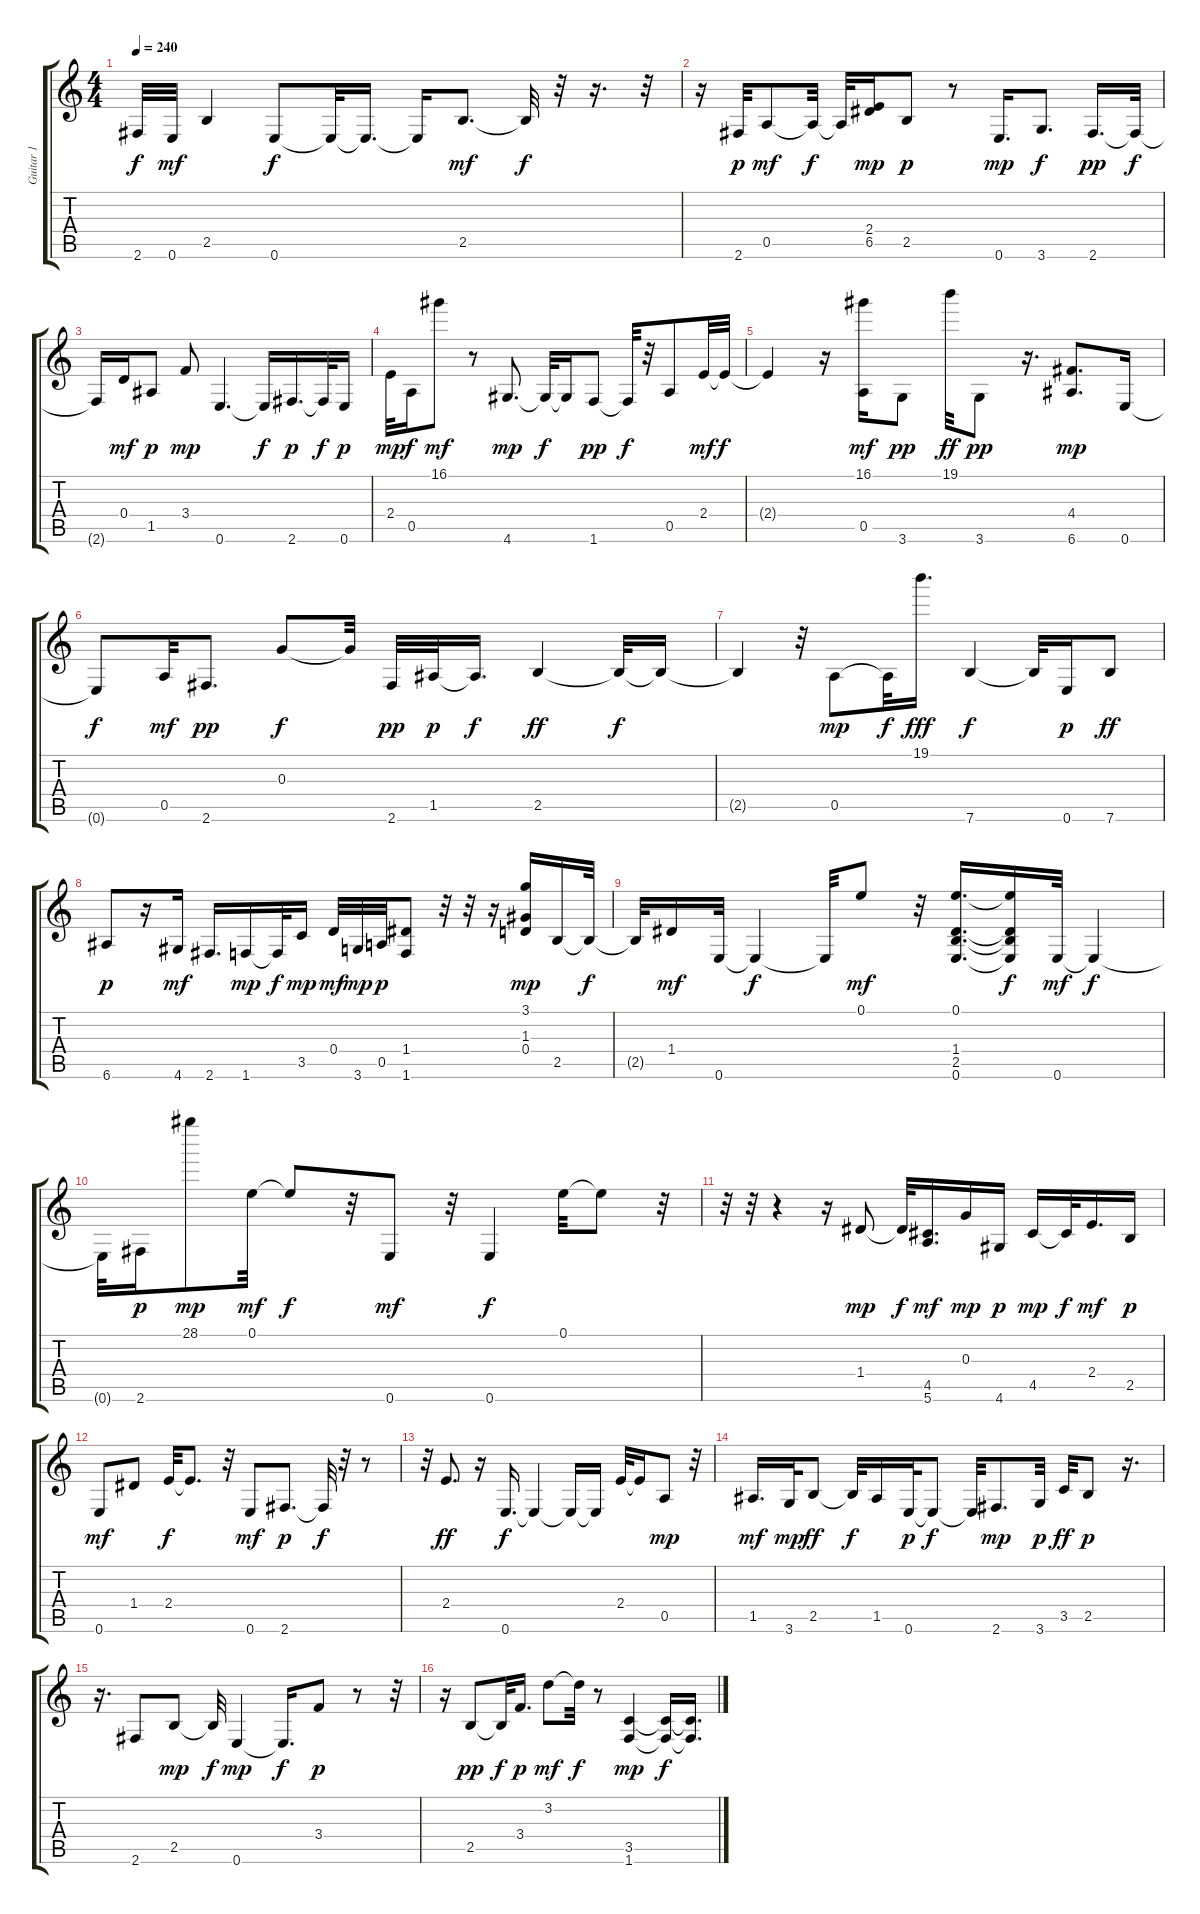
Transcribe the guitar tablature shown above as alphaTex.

\track ("Guitar 1" "Guitar 1") {instrument distortionguitar}
\staff {score tabs}
\tuning (E4 B3 G3 D3 A2 E2) {hide}
\ts (4 4)
\tempo 240
\clef g2
\ks c
2.6{t}.32{dy f} 0.6.32{dy mf} 2.5.4 0.6.8{dy f} 0.6{t}.32 0.6{t}.16{d} 0.6{t}.16 2.5.8{d dy mf} 2.5{t}.32{dy f} r.32 r.16{d} r.32 |
r.16 2.6.32{dy p} 0.5.8{dy mf} 0.5{t}.32{dy f} 0.5{t}.32 (2.4 6.5).16{dy mp} 2.5.8{dy p} r.8 0.6.16{d dy mp} 3.6.8{d dy f} 2.6.16{d dy pp} 2.6{t}.32{dy f} |
2.6{t}.16 0.4.16{dy mf} 1.5.8{dy p} 3.4.8{dy mp} 0.6.4{d} 0.6{t}.16{dy f} 2.6.16{d dy p} 2.6{t}.32{dy f} 0.6.16{dy p} |
2.4.32{dy mp} 0.5.16{dy f} 16.1.8{dy mf} r.8 4.6.8{d dy mp} 4.6{t}.32{dy f} 4.6{t}.16 1.6.8{dy pp} 1.6{t}.32{dy f} r.32 0.5.8 2.4.32{dy mf} 2.4{t}.32{dy f} |
2.4{t}.4 r.16 (16.1 0.5).16{dy mf} 3.6.8{dy pp} 19.1.32{dy ff} 3.6.8{dy pp} r.16{d} (4.4 6.6).8{d dy mp} 0.6.16 |
0.6{t}.8{dy f} 0.5.32{dy mf} 2.6.8{d dy pp} 0.3.8{dy f} 0.3{t}.32 2.6.32{dy pp} 1.5.32{dy p} 1.5{t}.16{d dy f} 2.5.4{dy ff} 2.5{t}.32{dy f} 2.5{t}.16 |
2.5{t}.4 r.32 0.5.8{dy mp} 0.5{t}.32{dy f} 19.1.16{d dy fff} 7.6.4{dy f} 7.6{t}.32 0.6.16{dy p} 7.6.8{dy ff} |
6.6.8{dy p} r.16 4.6.16{dy mf} 2.6.16{d} 1.6.16{dy mp} 1.6{t}.32{dy f} 3.5.16{dy mp} 0.4.32{dy mf} 3.6.32{dy mp} 0.5.32{dy p} (1.4 1.6).8 r.32 r.32 r.16 (3.1 1.3 0.4).16{dy mp} 2.5.16 2.5{t}.32{dy f} |
2.5{t}.32 1.4.16{dy mf} 0.6.32 0.6{t}.4{dy f} 0.6{t}.32 0.1.8{dy mf} r.32 (0.1 1.4 2.5 0.6).16{d} (0.1{t} 1.4{t} 2.5{t} 0.6{t}).16{dy f} 0.6.32{dy mf} 0.6{t}.4{dy f} |
0.6{t}.32 2.6.16{dy p} 28.1.8{dy mp} 0.1.32{dy mf} 0.1{t}.8{dy f} r.32 0.6.8{dy mf} r.32 0.6.4{dy f} 0.1.32 0.1{t}.8 r.32 |
r.32 r.32 r.4 r.16 1.4.8{dy mp} 1.4{t}.32{dy f} (4.5 5.6).16{d dy mf} 0.3.16{dy mp} 4.6.16{dy p} 4.5.16{dy mp} 4.5{t}.32{dy f} 2.4.16{d dy mf} 2.5.16{dy p} |
0.6.8{dy mf} 1.4.8 2.4.32{dy f} 2.4{t}.8{d} r.32 0.6.8{dy mf} 2.6.8{d dy p} 2.6{t}.32{dy f} r.32 r.8 |
r.32 2.4.8{d dy ff} r.16 0.6.16{d dy f} 0.6{t}.4 0.6{t}.16 0.6{t}.16 2.4.32 2.4{t}.16 0.5.8{dy mp} r.32 |
1.5.16{d dy mf} 3.6.32{dy mp} 2.5.8{dy ff} 2.5{t}.32{dy f} 1.5.16 0.6.32{dy p} 0.6{t}.8{dy f} 0.6{t}.32 2.6.8{d dy mp} 3.6.32{dy p} 3.5.32{dy ff} 2.5.8{dy p} r.16{d} |
r.16{d} 2.6.8 2.5.8{dy mp} 2.5{t}.32{dy f} 0.6.4{dy mp} 0.6{t}.16{d dy f} 3.4.8{dy p} r.8 r.32 |
r.16 2.5.8{dy pp} 2.5{t}.32{dy f} 3.4.16{d dy p} 3.2.8{dy mf} 3.2{t}.32{dy f} r.8 (3.5 1.6).4{dy mp} (3.5{t} 1.6{t}).16{dy f} (3.5{t} 1.6{t}).16{d}
